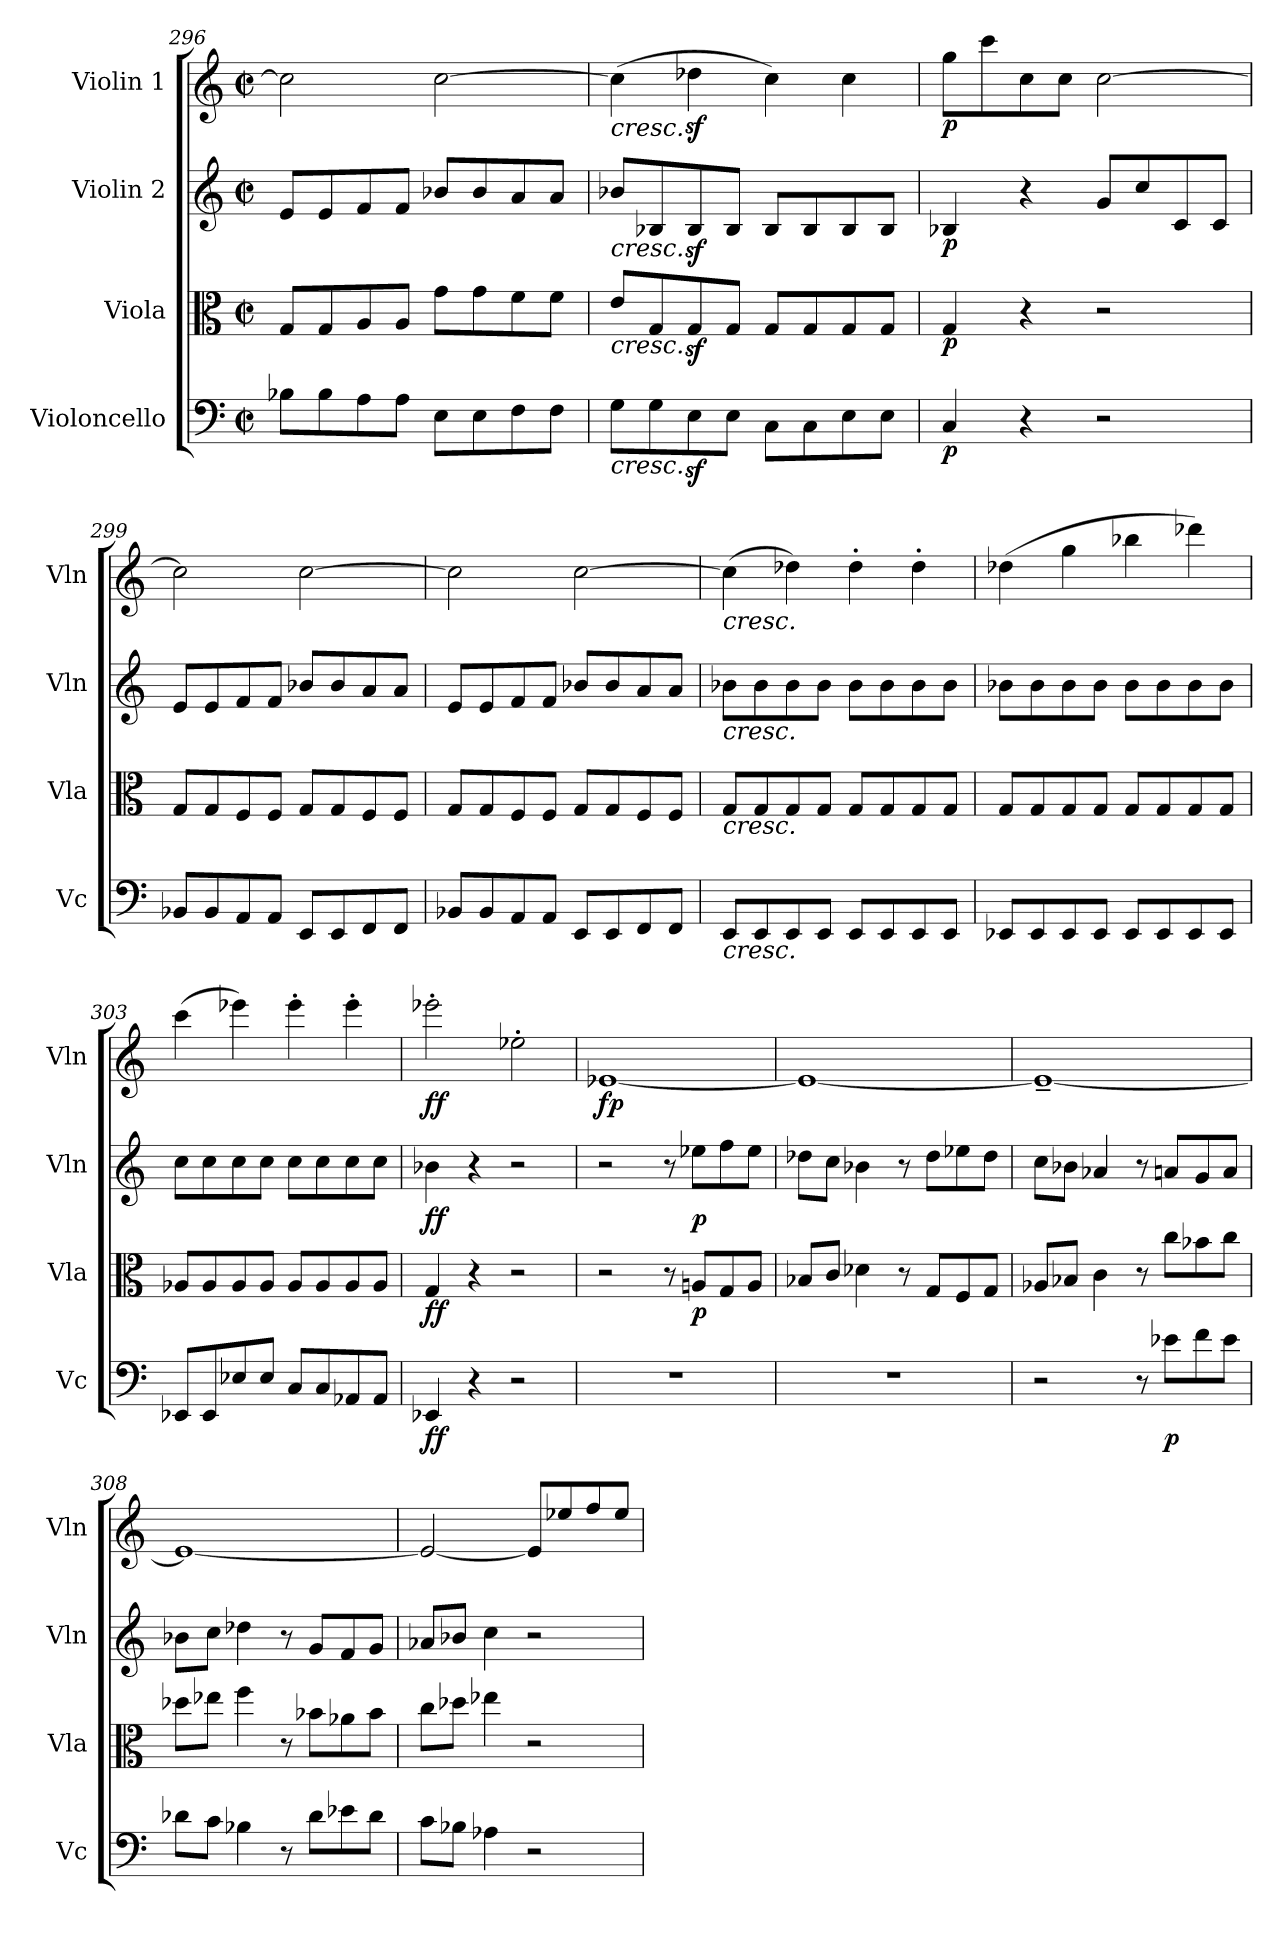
**kern	**dynam	**kern	**dynam	**kern	**dynam	**kern	**dynam
*part4	*part4	*part3	*part3	*part2	*part2	*part1	*part1
*staff4	*staff4	*staff3	*staff3	*staff2	*staff2	*staff1	*staff1
*I"Violoncello	*	*I"Viola	*	*I"Violin 2	*	*I"Violin 1	*
*I'Vc	*	*I'Vla	*	*I'Vln	*	*I'Vln	*
*clefF4	*	*clefC3	*	*clefG2	*	*clefG2	*
*k[]	*	*k[]	*	*k[]	*	*k[]	*
*M2/2	*	*M2/2	*	*M2/2	*	*M2/2	*
*met(c|)	*	*met(c|)	*	*met(c|)	*	*met(c|)	*
=296	=296	=296	=296	=296	=296	=296	=296
8B-X\L	.	8G/L	.	8e/L	.	2cc\]	.
8B-\	.	8G/	.	8e/	.	.	.
8A\	.	8A/	.	8f/	.	.	.
8A\J	.	8A/J	.	8f/J	.	.	.
8E\L	.	8g\L	.	8b-X/L	.	[>2cc\	.
8E\	.	8g\	.	8b-/	.	.	.
8F\	.	8f\	.	8a/	.	.	.
8F\J	.	8f\J	.	8a/J	.	.	.
=297	=297	=297	=297	=297	=297	=297	=297
!	!	!	!	!	!	!LO:TX:b:i:t=cresc.	!
!	!	!	!	!LO:TX:b:i:t=cresc.	!	!	!
!	!	!LO:TX:b:i:t=cresc.	!	!	!	!	!
!LO:TX:b:i:t=cresc.	!	!	!	!	!	!	!
8G\L	.	8e/L	.	8b-X/L	.	(>4cc\]	.
8G\	.	8G/	.	8B-X/	.	.	.
8Ez<\	.	8Gz</	.	8B-z</	.	4dd-Xz<\	.
8E\J	.	8G/J	.	8B-/J	.	.	.
8C\L	.	8G/L	.	8B-/L	.	4cc\)	.
8C\	.	8G/	.	8B-/	.	.	.
8E\	.	8G/	.	8B-/	.	4cc\	.
8E\J	.	8G/J	.	8B-/J	.	.	.
=298	=298	=298	=298	=298	=298	=298	=298
!	!LO:DY:b	!	!LO:DY:b	!	!LO:DY:b	!	!LO:DY:b
4C/	p	4G/	p	4B-X/	p	8gg\L	p
.	.	.	.	.	.	8ccc\	.
4r	.	4r	.	4r	.	8cc\	.
.	.	.	.	.	.	8cc\J	.
2r	.	2r	.	8g/L	.	[>2cc\	.
.	.	.	.	8cc/	.	.	.
.	.	.	.	8c/	.	.	.
.	.	.	.	8c/J	.	.	.
=299	=299	=299	=299	=299	=299	=299	=299
8BB-X/L	.	8G/L	.	8e/L	.	2cc\]	.
8BB-/	.	8G/	.	8e/	.	.	.
8AA/	.	8F/	.	8f/	.	.	.
8AA/J	.	8F/J	.	8f/J	.	.	.
8EE/L	.	8G/L	.	8b-X/L	.	[>2cc\	.
8EE/	.	8G/	.	8b-/	.	.	.
8FF/	.	8F/	.	8a/	.	.	.
8FF/J	.	8F/J	.	8a/J	.	.	.
!!LO:LB:g=z
=300	=300	=300	=300	=300	=300	=300	=300
8BB-X/L	.	8G/L	.	8e/L	.	2cc\]	.
8BB-/	.	8G/	.	8e/	.	.	.
8AA/	.	8F/	.	8f/	.	.	.
8AA/J	.	8F/J	.	8f/J	.	.	.
8EE/L	.	8G/L	.	8b-X/L	.	[>2cc\	.
8EE/	.	8G/	.	8b-/	.	.	.
8FF/	.	8F/	.	8a/	.	.	.
8FF/J	.	8F/J	.	8a/J	.	.	.
=301	=301	=301	=301	=301	=301	=301	=301
!	!	!	!	!	!	!LO:TX:b:i:t=cresc.	!
!	!	!	!	!LO:TX:b:i:t=cresc.	!	!	!
!	!	!LO:TX:b:i:t=cresc.	!	!	!	!	!
!LO:TX:b:i:t=cresc.	!	!	!	!	!	!	!
8EE/L	.	8G/L	.	8b-X\L	.	(>4cc\]	.
8EE/	.	8G/	.	8b-\	.	.	.
8EE/	.	8G/	.	8b-\	.	4dd-X\)	.
8EE/J	.	8G/J	.	8b-\J	.	.	.
8EE/L	.	8G/L	.	8b-\L	.	4dd-'\	.
8EE/	.	8G/	.	8b-\	.	.	.
8EE/	.	8G/	.	8b-\	.	4dd-'\	.
8EE/J	.	8G/J	.	8b-\J	.	.	.
!!LO:LB:g=z
=302	=302	=302	=302	=302	=302	=302	=302
8EE-X/L	.	8G/L	.	8b-X\L	.	(>4dd-X\	.
8EE-/	.	8G/	.	8b-\	.	.	.
8EE-/	.	8G/	.	8b-\	.	4gg\	.
8EE-/J	.	8G/J	.	8b-\J	.	.	.
8EE-/L	.	8G/L	.	8b-\L	.	4bb-X\	.
8EE-/	.	8G/	.	8b-\	.	.	.
8EE-/	.	8G/	.	8b-\	.	4ddd-X\)	.
8EE-/J	.	8G/J	.	8b-\J	.	.	.
=303	=303	=303	=303	=303	=303	=303	=303
8EE-X/L	.	8A-X/L	.	8cc\L	.	(>4ccc\	.
8EE-/	.	8A-/	.	8cc\	.	.	.
8E-X/	.	8A-/	.	8cc\	.	4eee-X\)	.
8E-/J	.	8A-/J	.	8cc\J	.	.	.
8C/L	.	8A-/L	.	8cc\L	.	4eee-'\	.
8C/	.	8A-/	.	8cc\	.	.	.
8AA-X/	.	8A-/	.	8cc\	.	4eee-'\	.
8AA-/J	.	8A-/J	.	8cc\J	.	.	.
=304	=304	=304	=304	=304	=304	=304	=304
!	!LO:DY:b	!	!LO:DY:b	!	!LO:DY:b	!	!LO:DY:b
4EE-X/	ff	4G/	ff	4b-X\	ff	2eee-X'\	ff
4r	.	4r	.	4r	.	.	.
2r	.	2r	.	2r	.	2ee-X'\	.
=305	=305	=305	=305	=305	=305	=305	=305
!	!	!	!	!	!	!	!LO:DY:b
1r	.	2r	.	2r	.	[<1e-X	fp
.	.	8r	.	8r	.	.	.
!	!	!	!LO:DY:b	!	!LO:DY:b	!	!
.	.	8An/L	p	8ee-X\L	p	.	.
.	.	8G/	.	8ff\	.	.	.
.	.	8A/J	.	8ee-\J	.	.	.
=306	=306	=306	=306	=306	=306	=306	=306
1r	.	8B-X/L	.	8dd-X\L	.	1e-_	.
.	.	8c/J	.	8cc\J	.	.	.
.	.	4d-X\	.	4b-X\	.	.	.
.	.	8r	.	8r	.	.	.
.	.	8G/L	.	8dd-\L	.	.	.
.	.	8F/	.	8ee-X\	.	.	.
.	.	8G/J	.	8dd-\J	.	.	.
=307	=307	=307	=307	=307	=307	=307	=307
2r	.	8A-X/L	.	8cc\L	.	1e-~_	.
.	.	8B-X/J	.	8b-X\J	.	.	.
.	.	4c\	.	4a-X/	.	.	.
8r	.	8r	.	8r	.	.	.
!	!LO:DY:b	!	!	!	!	!	!
8e-X\L	p	8cc\L	.	8an/L	.	.	.
8f\	.	8b-X\	.	8g/	.	.	.
8e-\J	.	8cc\J	.	8a/J	.	.	.
=308	=308	=308	=308	=308	=308	=308	=308
8d-X\L	.	8dd-X\L	.	8b-X\L	.	1e-_	.
8c\J	.	8ee-X\J	.	8cc\J	.	.	.
4B-X\	.	4ff\	.	4dd-X\	.	.	.
8r	.	8r	.	8r	.	.	.
8d-\L	.	8b-X\L	.	8g/L	.	.	.
8e-X\	.	8a-X\	.	8f/	.	.	.
8d-\J	.	8b-\J	.	8g/J	.	.	.
!!LO:LB:g=z
=309	=309	=309	=309	=309	=309	=309	=309
8c\L	.	8cc\L	.	8a-X/L	.	2e-/_	.
8B-X\J	.	8dd-X\J	.	8b-X/J	.	.	.
4A-X\	.	4ee-X\	.	4cc\	.	.	.
2r	.	2r	.	2r	.	8e-/L]	.
.	.	.	.	.	.	8ee-X/	.
.	.	.	.	.	.	8ff/	.
.	.	.	.	.	.	8ee-/J	.
=	=	=	=	=	=	=	=
*-	*-	*-	*-	*-	*-	*-	*-
